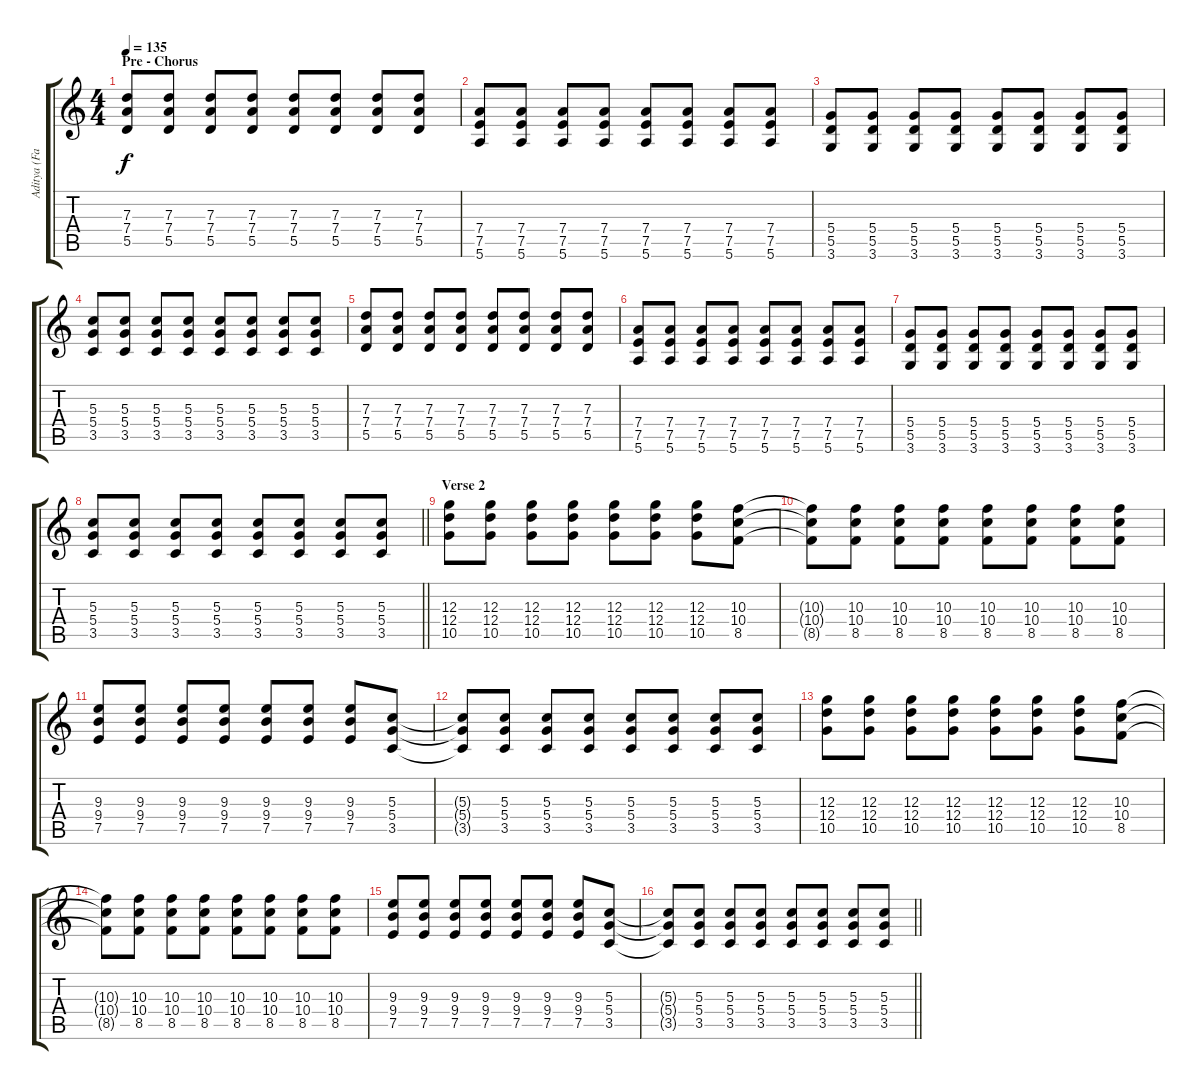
\track ("Aditya (Farhan Akhtar)" "Aditya (Fa") {instrument distortionguitar}
\staff {score tabs}
\tuning (E4 B3 G3 D3 A2 E2) {hide}
\ts (4 4)
\section ("" "Pre - Chorus")
\tempo 135
\clef g2
\ks c
(7.3 7.4 5.5).8{dy f} (7.3 7.4 5.5).8 (7.3 7.4 5.5).8 (7.3 7.4 5.5).8 (7.3 7.4 5.5).8 (7.3 7.4 5.5).8 (7.3 7.4 5.5).8 (7.3 7.4 5.5).8 |
(7.4 7.5 5.6).8 (7.4 7.5 5.6).8 (7.4 7.5 5.6).8 (7.4 7.5 5.6).8 (7.4 7.5 5.6).8 (7.4 7.5 5.6).8 (7.4 7.5 5.6).8 (7.4 7.5 5.6).8 |
(5.4 5.5 3.6).8 (5.4 5.5 3.6).8 (5.4 5.5 3.6).8 (5.4 5.5 3.6).8 (5.4 5.5 3.6).8 (5.4 5.5 3.6).8 (5.4 5.5 3.6).8 (5.4 5.5 3.6).8 |
(5.3 5.4 3.5).8 (5.3 5.4 3.5).8 (5.3 5.4 3.5).8 (5.3 5.4 3.5).8 (5.3 5.4 3.5).8 (5.3 5.4 3.5).8 (5.3 5.4 3.5).8 (5.3 5.4 3.5).8 |
(7.3 7.4 5.5).8 (7.3 7.4 5.5).8 (7.3 7.4 5.5).8 (7.3 7.4 5.5).8 (7.3 7.4 5.5).8 (7.3 7.4 5.5).8 (7.3 7.4 5.5).8 (7.3 7.4 5.5).8 |
(7.4 7.5 5.6).8 (7.4 7.5 5.6).8 (7.4 7.5 5.6).8 (7.4 7.5 5.6).8 (7.4 7.5 5.6).8 (7.4 7.5 5.6).8 (7.4 7.5 5.6).8 (7.4 7.5 5.6).8 |
(5.4 5.5 3.6).8 (5.4 5.5 3.6).8 (5.4 5.5 3.6).8 (5.4 5.5 3.6).8 (5.4 5.5 3.6).8 (5.4 5.5 3.6).8 (5.4 5.5 3.6).8 (5.4 5.5 3.6).8 |
\barLineRight lightlight
(5.3 5.4 3.5).8 (5.3 5.4 3.5).8 (5.3 5.4 3.5).8 (5.3 5.4 3.5).8 (5.3 5.4 3.5).8 (5.3 5.4 3.5).8 (5.3 5.4 3.5).8 (5.3 5.4 3.5).8 |
\section ("" "Verse 2")
(12.3 12.4 10.5).8 (12.3 12.4 10.5).8 (12.3 12.4 10.5).8 (12.3 12.4 10.5).8 (12.3 12.4 10.5).8 (12.3 12.4 10.5).8 (12.3 12.4 10.5).8 (10.3 10.4 8.5).8 |
(10.3{t} 10.4{t} 8.5{t}).8 (10.3 10.4 8.5).8 (10.3 10.4 8.5).8 (10.3 10.4 8.5).8 (10.3 10.4 8.5).8 (10.3 10.4 8.5).8 (10.3 10.4 8.5).8 (10.3 10.4 8.5).8 |
(9.3 9.4 7.5).8 (9.3 9.4 7.5).8 (9.3 9.4 7.5).8 (9.3 9.4 7.5).8 (9.3 9.4 7.5).8 (9.3 9.4 7.5).8 (9.3 9.4 7.5).8 (5.3 5.4 3.5).8 |
(5.3{t} 5.4{t} 3.5{t}).8 (5.3 5.4 3.5).8 (5.3 5.4 3.5).8 (5.3 5.4 3.5).8 (5.3 5.4 3.5).8 (5.3 5.4 3.5).8 (5.3 5.4 3.5).8 (5.3 5.4 3.5).8 |
(12.3 12.4 10.5).8 (12.3 12.4 10.5).8 (12.3 12.4 10.5).8 (12.3 12.4 10.5).8 (12.3 12.4 10.5).8 (12.3 12.4 10.5).8 (12.3 12.4 10.5).8 (10.3 10.4 8.5).8 |
(10.3{t} 10.4{t} 8.5{t}).8 (10.3 10.4 8.5).8 (10.3 10.4 8.5).8 (10.3 10.4 8.5).8 (10.3 10.4 8.5).8 (10.3 10.4 8.5).8 (10.3 10.4 8.5).8 (10.3 10.4 8.5).8 |
(9.3 9.4 7.5).8 (9.3 9.4 7.5).8 (9.3 9.4 7.5).8 (9.3 9.4 7.5).8 (9.3 9.4 7.5).8 (9.3 9.4 7.5).8 (9.3 9.4 7.5).8 (5.3 5.4 3.5).8 |
\barLineRight lightlight
(5.3{t} 5.4{t} 3.5{t}).8 (5.3 5.4 3.5).8 (5.3 5.4 3.5).8 (5.3 5.4 3.5).8 (5.3 5.4 3.5).8 (5.3 5.4 3.5).8 (5.3 5.4 3.5).8 (5.3 5.4 3.5).8
